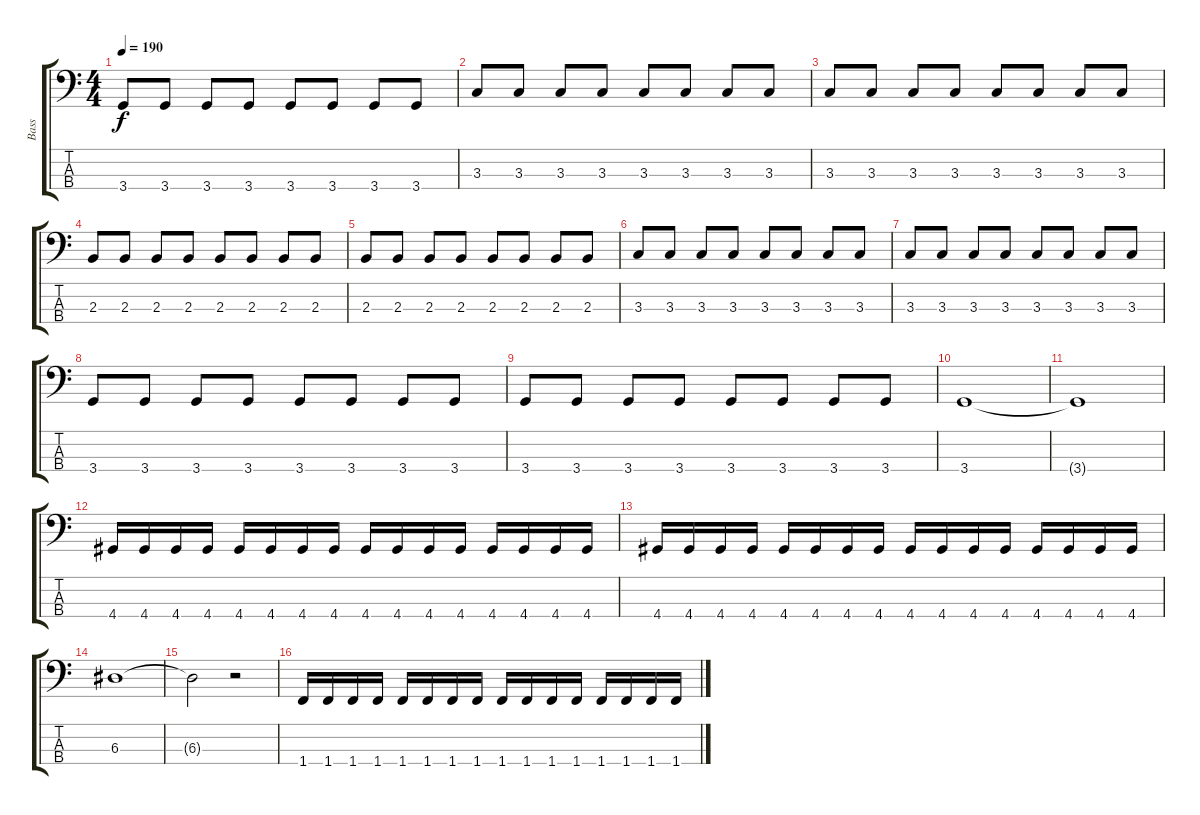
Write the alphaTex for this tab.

\track ("Bass" "Bass") {instrument electricbassfinger}
\staff {score tabs}
\tuning (G2 D2 A1 E1) {hide}
\ts (4 4)
\tempo 190
\clef f4
\ks c
3.4.8{dy f} 3.4.8 3.4.8 3.4.8 3.4.8 3.4.8 3.4.8 3.4.8 |
3.3.8 3.3.8 3.3.8 3.3.8 3.3.8 3.3.8 3.3.8 3.3.8 |
3.3.8 3.3.8 3.3.8 3.3.8 3.3.8 3.3.8 3.3.8 3.3.8 |
2.3.8 2.3.8 2.3.8 2.3.8 2.3.8 2.3.8 2.3.8 2.3.8 |
2.3.8 2.3.8 2.3.8 2.3.8 2.3.8 2.3.8 2.3.8 2.3.8 |
3.3.8 3.3.8 3.3.8 3.3.8 3.3.8 3.3.8 3.3.8 3.3.8 |
3.3.8 3.3.8 3.3.8 3.3.8 3.3.8 3.3.8 3.3.8 3.3.8 |
3.4.8 3.4.8 3.4.8 3.4.8 3.4.8 3.4.8 3.4.8 3.4.8 |
3.4.8 3.4.8 3.4.8 3.4.8 3.4.8 3.4.8 3.4.8 3.4.8 |
3.4.1 |
3.4{t}.1 |
4.4.16 4.4.16 4.4.16 4.4.16 4.4.16 4.4.16 4.4.16 4.4.16 4.4.16 4.4.16 4.4.16 4.4.16 4.4.16 4.4.16 4.4.16 4.4.16 |
4.4.16 4.4.16 4.4.16 4.4.16 4.4.16 4.4.16 4.4.16 4.4.16 4.4.16 4.4.16 4.4.16 4.4.16 4.4.16 4.4.16 4.4.16 4.4.16 |
6.3.1 |
6.3{t}.2 r.2 |
1.4.16 1.4.16 1.4.16 1.4.16 1.4.16 1.4.16 1.4.16 1.4.16 1.4.16 1.4.16 1.4.16 1.4.16 1.4.16 1.4.16 1.4.16 1.4.16
